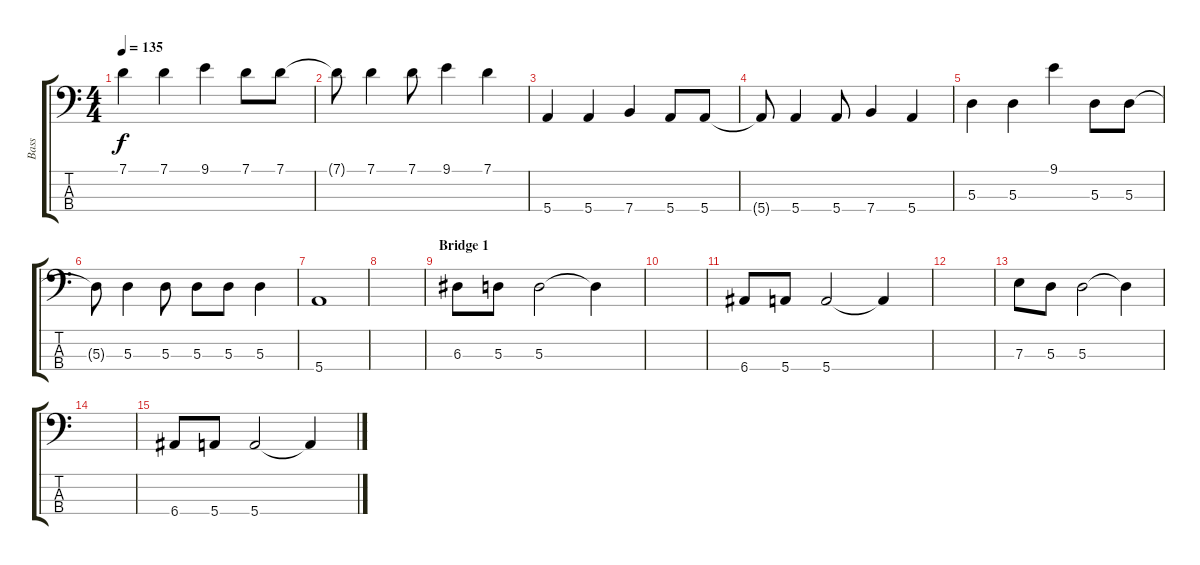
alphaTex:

\track ("Bass" "Bass") {instrument electricbassfinger}
\staff {score tabs}
\tuning (G2 D2 A1 E1) {hide}
\ts (4 4)
\tempo 135
\clef f4
\ks c
7.1.4{dy f} 7.1.4 9.1.4 7.1.8 7.1.8 |
7.1{t}.8 7.1.4 7.1.8 9.1.4 7.1.4 |
5.4.4 5.4.4 7.4.4 5.4.8 5.4.8 |
5.4{t}.8 5.4.4 5.4.8 7.4.4 5.4.4 |
5.3.4 5.3.4 9.1.4 5.3.8 5.3.8 |
5.3{t}.8 5.3.4 5.3.8 5.3.8 5.3.8 5.3.4 |
5.4.1 |
|
\section ("" "Bridge 1")
6.3.8 5.3.8 5.3.2 5.3{t}.4 |
|
6.4.8 5.4.8 5.4.2 5.4{t}.4 |
|
7.3.8 5.3.8 5.3.2 5.3{t}.4 |
|
6.4.8 5.4.8 5.4.2 5.4{t}.4
